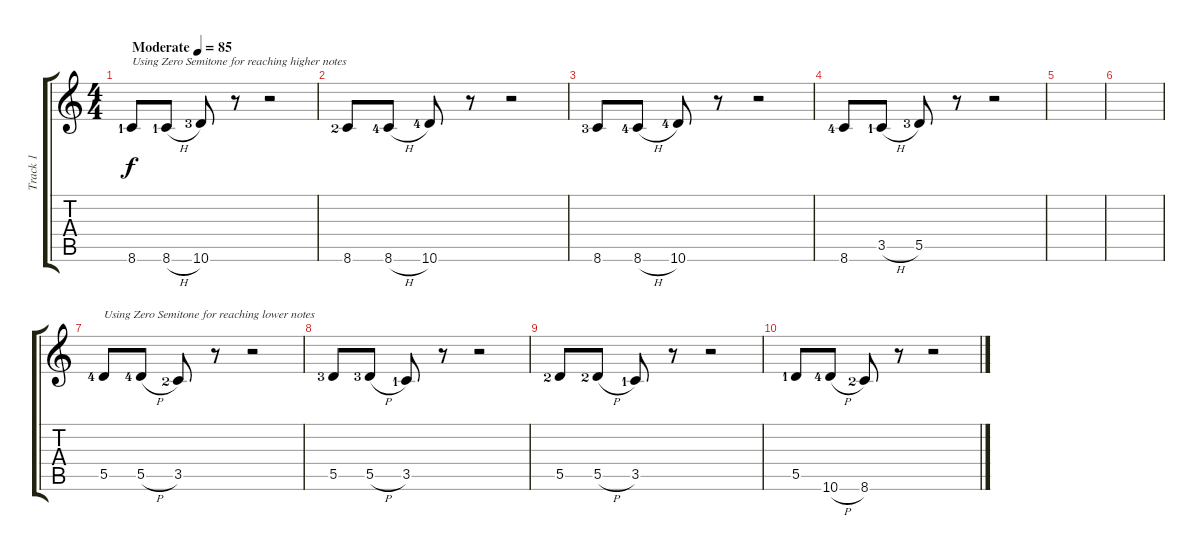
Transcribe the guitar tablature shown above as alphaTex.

\track ("Track 1" "Track 1") {instrument acousticguitarsteel}
\staff {score tabs}
\tuning (E4 B3 G3 D3 A2 E2) {hide}
\ts (4 4)
\tempo (85 "Moderate")
\clef g2
\ks c
8.6{lf 2}.8{txt "Using Zero Semitone for reaching higher notes" dy f instrument acousticguitarsteel} 8.6{h lf 2}.8 10.6{lf 4}.8 r.8 r.2 |
8.6{lf 3}.8 8.6{h lf 5}.8 10.6{lf 5}.8 r.8 r.2 |
8.6{lf 4}.8 8.6{h lf 5}.8 10.6{lf 5}.8 r.8 r.2 |
8.6{lf 5}.8 3.5{h lf 2}.8 5.5{lf 4}.8 r.8 r.2 |
|
|
5.5{lf 5}.8{txt "Using Zero Semitone for reaching lower notes"} 5.5{h lf 5}.8 3.5{lf 3}.8 r.8 r.2 |
5.5{lf 4}.8 5.5{h lf 4}.8 3.5{lf 2}.8 r.8 r.2 |
5.5{lf 3}.8 5.5{h lf 3}.8 3.5{lf 2}.8 r.8 r.2 |
5.5{lf 2}.8 10.6{h lf 5}.8 8.6{lf 3}.8 r.8 r.2
